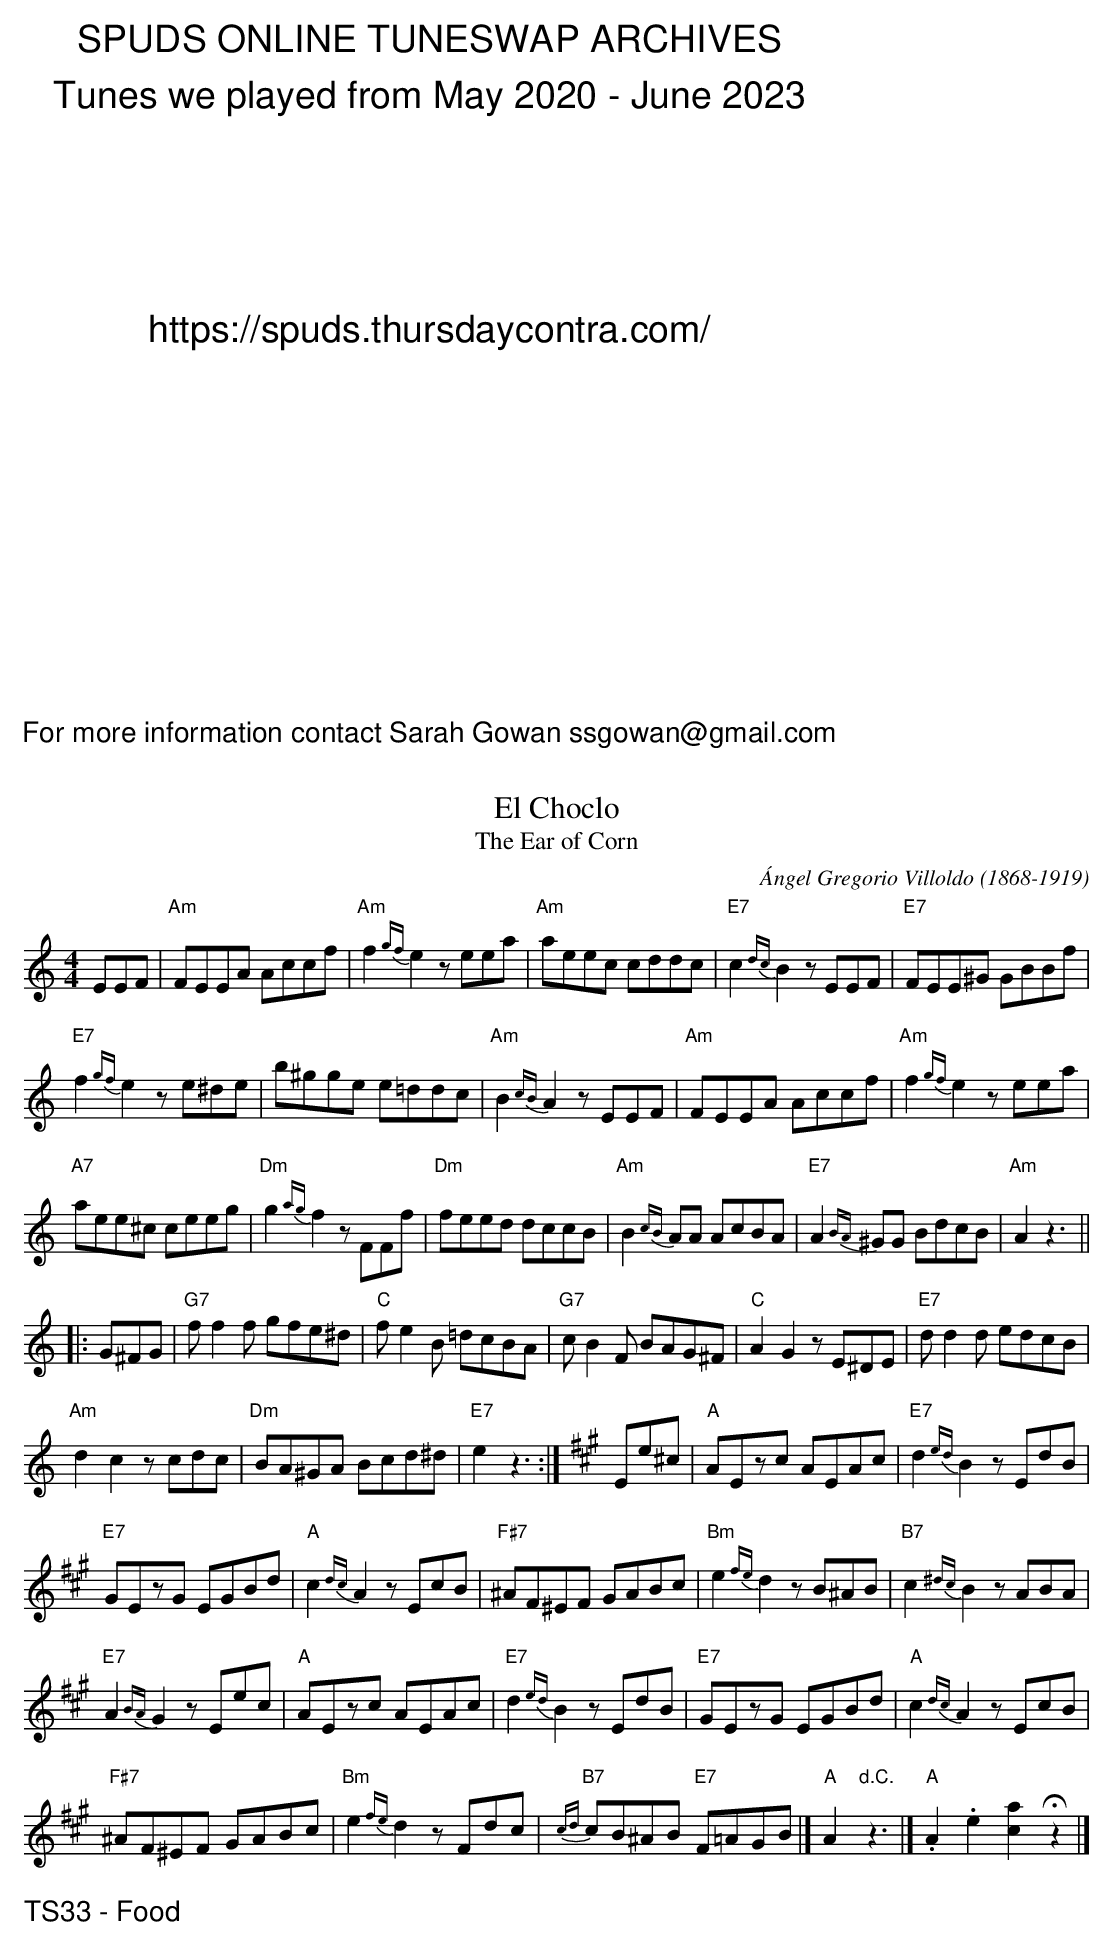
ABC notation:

X:1
T: El Choclo
T: The Ear of Corn
C: \'Angel Gregorio Villoldo (1868-1919)
M: 4/4
L: 1/8
K: Am
EEF |\
"Am"FEEA Accf | "Am"f2{gf}e2 zeea | "Am"aeec cddc | "E7"c2{dc}B2 zEEF | "E7"FEE^G GBBf |
"E7"f2{gf}e2 z e^de | b^gge e=ddc | "Am"B2{cB}A2 zEEF | "Am"FEEA Accf | "Am"f2{gf}e2 zeea |
"A7"aee^c ceeg | "Dm"g2{ag}f2 zFFf | "Dm"feed dccB | "Am"B2{cB}AA AcBA | "E7"A2{BA}^GG BdcB | "Am"A2 z3 ||
|: G^FG |\
"G7"ff2f gfe^d | "C"fe2B =dcBA | "G7"cB2F BAG^F | "C"A2G2 zE^DE | "E7"dd2d edcB |
"Am"d2c2 zcdc | "Dm"BA^GA Bcd^d | "E7"e2z3 :|\
[K:A] Ee^c | "A"AEzc AEAc | "E7"d2{ed}B2 zEdB |
"E7"GEzG EGBd | "A"c2{dc}A2 zEcB | "F#7"^AF^EF GABc | "Bm"e2{fe}d2 zB^AB | "B7"c2{^dc}B2 zABA |
"E7"A2{BA}G2 zEec | "A"AEzc AEAc | "E7"d2{ed}B2 zEdB | "E7"GEzG EGBd | "A"c2{dc}A2 zEcB |
"F#7"^AF^EF GABc | "Bm"e2{fe}d2 zFdc | "B7"{cd}cB^AB "E7"F=AGB |[ "A"A2 "d.C."z3 |[ "A".A2.e2 [a2c2] Hz2 |]
